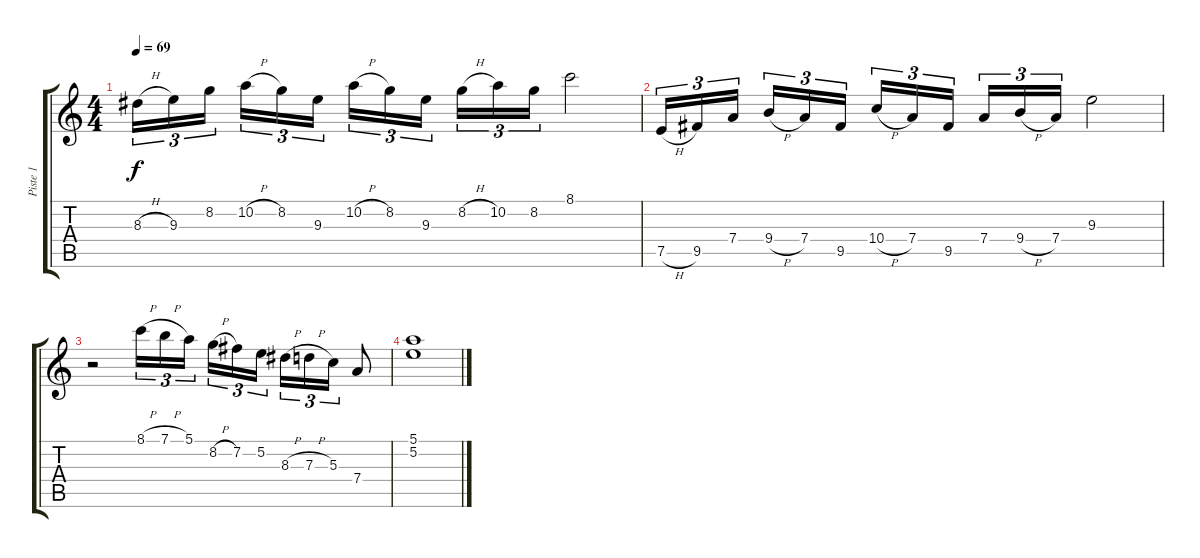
\track ("Piste 1" "Piste 1") {instrument acousticguitarnylon}
\staff {score tabs}
\tuning (E4 B3 G3 D3 A2 E2) {hide}
\ts (4 4)
\tempo 69
\clef g2
\ks c
8.3{h}.16{tu (3 2) dy f instrument acousticguitarnylon} 9.3.16{tu (3 2)} 8.2.16{tu (3 2) beam splitsecondary} 10.2{h}.16{tu (3 2)} 8.2.16{tu (3 2)} 9.3.16{tu (3 2)} 10.2{h}.16{tu (3 2)} 8.2.16{tu (3 2)} 9.3.16{tu (3 2) beam splitsecondary} 8.2{h}.16{tu (3 2)} 10.2.16{tu (3 2)} 8.2.16{tu (3 2)} 8.1.2 |
7.5{h}.16{tu (3 2)} 9.5.16{tu (3 2)} 7.4.16{tu (3 2) beam splitsecondary} 9.4{h}.16{tu (3 2)} 7.4.16{tu (3 2)} 9.5.16{tu (3 2)} 10.4{h}.16{tu (3 2)} 7.4.16{tu (3 2)} 9.5.16{tu (3 2) beam splitsecondary} 7.4.16{tu (3 2)} 9.4{h}.16{tu (3 2)} 7.4.16{tu (3 2)} 9.3.2 |
r.2 8.1{h}.16{tu (3 2)} 7.1{h}.16{tu (3 2)} 5.1.16{tu (3 2) beam splitsecondary} 8.2{h}.16{tu (3 2)} 7.2.16{tu (3 2)} 5.2.16{tu (3 2)} 8.3{h}.16{tu (3 2)} 7.3{h}.16{tu (3 2)} 5.3.16{tu (3 2)} 7.4.8 |
(5.1 5.2).1
